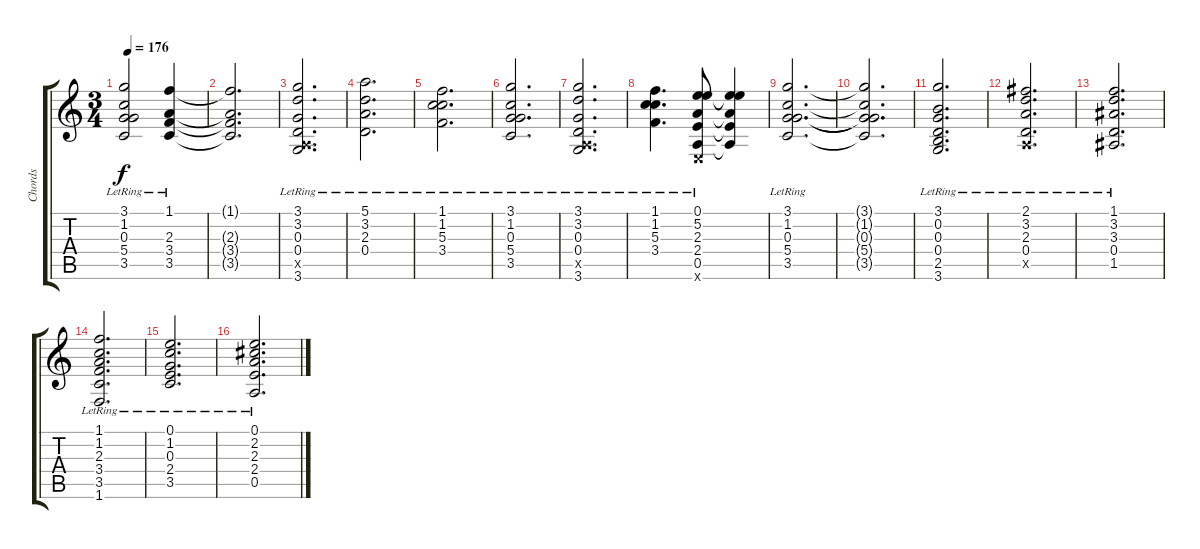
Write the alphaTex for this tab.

\track ("Chords" "Chords") {instrument acousticguitarsteel}
\staff {score tabs}
\tuning (E4 B3 G3 D3 A2 E2) {hide}
\ts (3 4)
\tempo 176
\clef g2
\ks c
(3.1 1.2{lr} 0.3 5.4 3.5).2{dy f} (1.1{lr} 2.3 3.4 3.5).4 |
(1.1{t} 2.3{t} 3.4{t} 3.5{t}).2{d} |
(3.1{lr} 3.2 0.3 0.4 0.5{x} 3.6).2{d} |
(5.1{lr} 3.2 2.3 0.4).2{d} |
(1.1{lr} 1.2 5.3 3.4).2{d} |
(3.1 1.2 0.3 5.4 3.5{lr}).2{d} |
(3.1 3.2 0.3 0.4 0.5{x} 3.6{lr}).2{d} |
(1.1 1.2 5.3 3.4{lr}).4{d} (0.1 5.2{lr} 2.3 2.4 0.5 0.6{x}).8 (0.1{t} 5.2{t} 2.3{t} 2.4{t} 0.5{t}).4 |
(3.1{lr} 1.2 0.3 5.4 3.5).2{d} |
(3.1{t} 1.2{t} 0.3{t} 5.4{t} 3.5{t}).2{d} |
(3.1 0.2 0.3 0.4 2.5 3.6{lr}).2{d} |
(2.1 3.2 2.3 0.4{lr} 0.5{x}).2{d} |
(1.1 3.2 3.3 0.4 1.5{lr}).2{d} |
(1.1 1.2 2.3 3.4 3.5{lr} 1.6).2{d} |
(0.1 1.2 0.3 2.4 3.5{lr}).2{d} |
(0.1 2.2 2.3 2.4 0.5{lr}).2{d}
